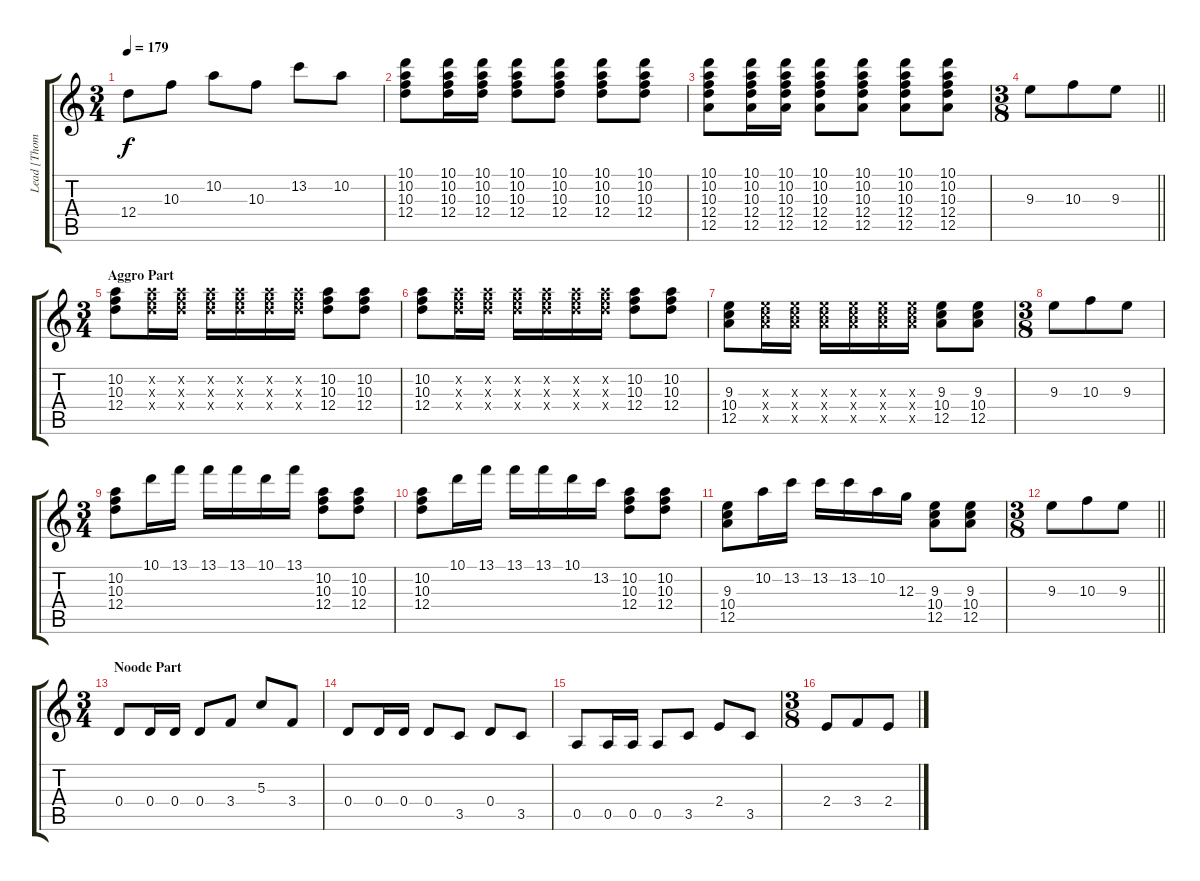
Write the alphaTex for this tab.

\track ("Lead [Thomas Erak]" "Lead [Thom") {instrument overdrivenguitar}
\staff {score tabs}
\tuning (E4 B3 G3 D3 A2 E2) {hide}
\ts (3 4)
\tempo 179
\clef g2
\ks c
12.4.8{dy f} 10.3.8 10.2.8 10.3.8 13.2.8 10.2.8 |
(10.1 10.2 10.3 12.4).8 (10.1 10.2 10.3 12.4).16 (10.1 10.2 10.3 12.4).16 (10.1 10.2 10.3 12.4).8 (10.1 10.2 10.3 12.4).8 (10.1 10.2 10.3 12.4).8 (10.1 10.2 10.3 12.4).8 |
(10.1 10.2 10.3 12.4 12.5).8 (10.1 10.2 10.3 12.4 12.5).16 (10.1 10.2 10.3 12.4 12.5).16 (10.1 10.2 10.3 12.4 12.5).8 (10.1 10.2 10.3 12.4 12.5).8 (10.1 10.2 10.3 12.4 12.5).8 (10.1 10.2 10.3 12.4 12.5).8 |
\ts (3 8)
\barLineRight lightlight
9.3.8 10.3.8 9.3.8 |
\ts (3 4)
\section ("" "Aggro Part")
(10.2 10.3 12.4).8 (10.2{x} 10.3{x} 12.4{x}).16 (10.2{x} 10.3{x} 12.4{x}).16 (10.2{x} 10.3{x} 12.4{x}).16 (10.2{x} 10.3{x} 12.4{x}).16 (10.2{x} 10.3{x} 12.4{x}).16 (10.2{x} 10.3{x} 12.4{x}).16 (10.2 10.3 12.4).8 (10.2 10.3 12.4).8 |
(10.2 10.3 12.4).8 (10.2{x} 10.3{x} 12.4{x}).16 (10.2{x} 10.3{x} 12.4{x}).16 (10.2{x} 10.3{x} 12.4{x}).16 (10.2{x} 10.3{x} 12.4{x}).16 (10.2{x} 10.3{x} 12.4{x}).16 (10.2{x} 10.3{x} 12.4{x}).16 (10.2 10.3 12.4).8 (10.2 10.3 12.4).8 |
(9.3 10.4 12.5).8 (9.3{x} 10.4{x} 12.5{x}).16 (9.3{x} 10.4{x} 12.5{x}).16 (9.3{x} 10.4{x} 12.5{x}).16 (9.3{x} 10.4{x} 12.5{x}).16 (9.3{x} 10.4{x} 12.5{x}).16 (9.3{x} 10.4{x} 12.5{x}).16 (9.3 10.4 12.5).8 (9.3 10.4 12.5).8 |
\ts (3 8)
9.3.8 10.3.8 9.3.8 |
\ts (3 4)
(10.2 10.3 12.4).8 10.1.16 13.1.16 13.1.16 13.1.16 10.1.16 13.1.16 (10.2 10.3 12.4).8 (10.2 10.3 12.4).8 |
(10.2 10.3 12.4).8 10.1.16 13.1.16 13.1.16 13.1.16 10.1.16 13.2.16 (10.2 10.3 12.4).8 (10.2 10.3 12.4).8 |
(9.3 10.4 12.5).8 10.2.16 13.2.16 13.2.16 13.2.16 10.2.16 12.3.16 (9.3 10.4 12.5).8 (9.3 10.4 12.5).8 |
\ts (3 8)
\barLineRight lightlight
9.3.8 10.3.8 9.3.8 |
\ts (3 4)
\section ("" "Noode Part")
0.4.8 0.4.16 0.4.16 0.4.8 3.4.8 5.3.8 3.4.8 |
0.4.8 0.4.16 0.4.16 0.4.8 3.5.8 0.4.8 3.5.8 |
0.5.8 0.5.16 0.5.16 0.5.8 3.5.8 2.4.8 3.5.8 |
\ts (3 8)
2.4.8 3.4.8 2.4.8
